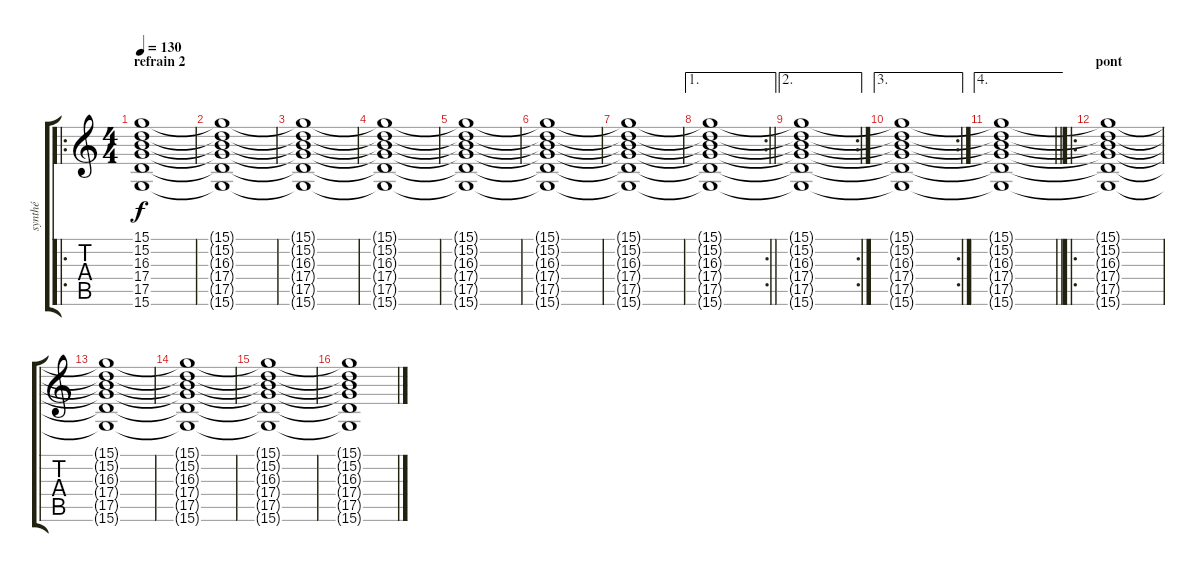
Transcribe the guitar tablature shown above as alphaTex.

\track ("synthé" "synthé") {instrument tremolostrings}
\staff {score tabs}
\tuning (E4 B3 G3 D3 A2 E2) {hide}
\ro
\ts (4 4)
\section ("" "refrain 2")
\tempo 130
\clef g2
\ks c
(15.1{t} 15.2{t} 16.3{t} 17.4{t} 17.5{t} 15.6{t}).1{dy f volume 10} |
(15.1{t} 15.2{t} 16.3{t} 17.4{t} 17.5{t} 15.6{t}).1 |
(15.1{t} 15.2{t} 16.3{t} 17.4{t} 17.5{t} 15.6{t}).1 |
(15.1{t} 15.2{t} 16.3{t} 17.4{t} 17.5{t} 15.6{t}).1 |
(15.1{t} 15.2{t} 16.3{t} 17.4{t} 17.5{t} 15.6{t}).1 |
(15.1{t} 15.2{t} 16.3{t} 17.4{t} 17.5{t} 15.6{t}).1 |
(15.1{t} 15.2{t} 16.3{t} 17.4{t} 17.5{t} 15.6{t}).1 |
\ae 1
\rc 2
\barLineRight lightlight
(15.1{t} 15.2{t} 16.3{t} 17.4{t} 17.5{t} 15.6{t}).1 |
\ae 2
\rc 2
(15.1{t} 15.2{t} 16.3{t} 17.4{t} 17.5{t} 15.6{t}).1 |
\ae 3
\rc 2
(15.1{t} 15.2{t} 16.3{t} 17.4{t} 17.5{t} 15.6{t}).1 |
\ae 4
\barLineRight lightlight
(15.1{t} 15.2{t} 16.3{t} 17.4{t} 17.5{t} 15.6{t}).1 |
\ro
\section ("" "pont")
(15.1{t} 15.2{t} 16.3{t} 17.4{t} 17.5{t} 15.6{t}).1{volume 13} |
(15.1{t} 15.2{t} 16.3{t} 17.4{t} 17.5{t} 15.6{t}).1 |
(15.1{t} 15.2{t} 16.3{t} 17.4{t} 17.5{t} 15.6{t}).1 |
(15.1{t} 15.2{t} 16.3{t} 17.4{t} 17.5{t} 15.6{t}).1 |
(15.1{t} 15.2{t} 16.3{t} 17.4{t} 17.5{t} 15.6{t}).1
